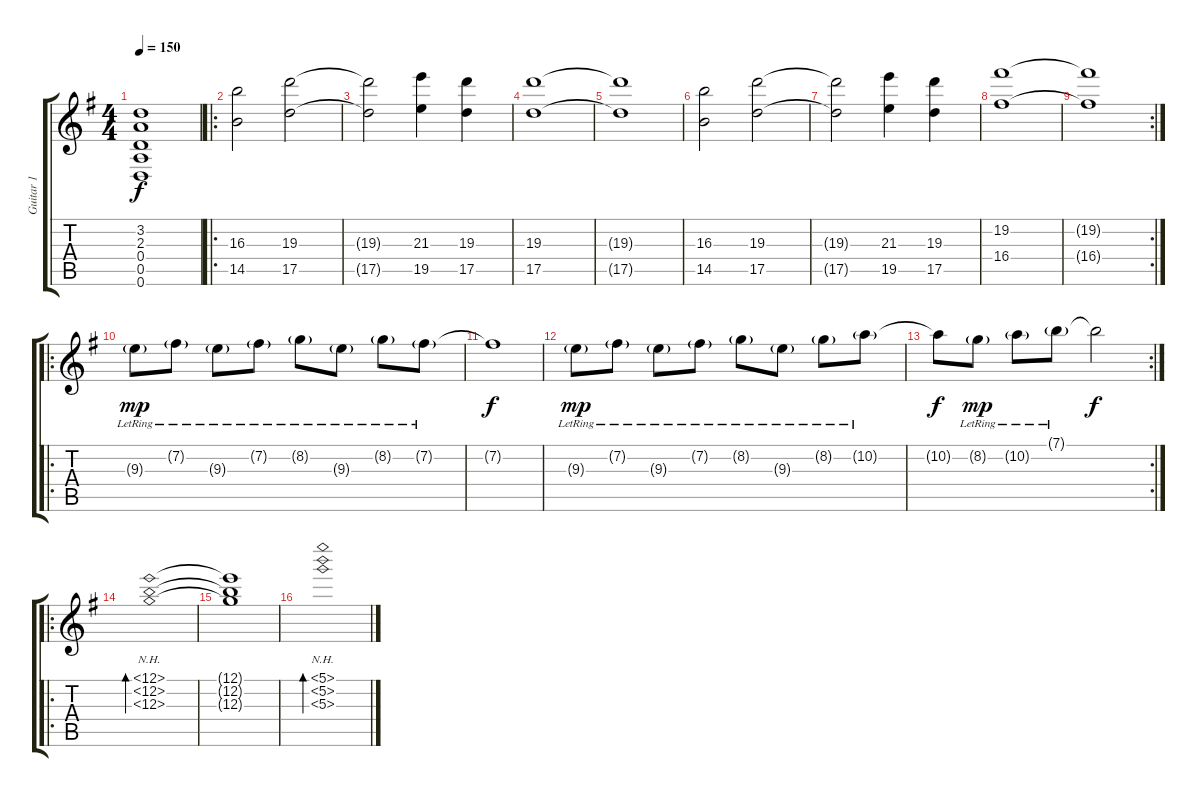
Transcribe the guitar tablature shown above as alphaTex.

\track ("Guitar 1" "Guitar 1") {instrument distortionguitar}
\staff {score tabs}
\tuning (E4 B3 G3 D3 A2 D2) {hide}
\ts (4 4)
\tempo 150
\clef g2
\ks g
(3.2{t} 2.3{t} 0.4{t} 0.5{t} 0.6{t}).1{dy f} |
\ro
(16.3 14.5).2{instrument distortionguitar} (19.3 17.5).2 |
(19.3{t} 17.5{t}).2 (21.3 19.5).4 (19.3 17.5).4 |
(19.3 17.5).1 |
(19.3{t} 17.5{t}).1 |
(16.3 14.5).2{instrument distortionguitar} (19.3 17.5).2 |
(19.3{t} 17.5{t}).2 (21.3 19.5).4 (19.3 17.5).4 |
(19.2 16.4).1 |
\rc 2
(19.2{t} 16.4{t}).1 |
\ro
9.3{g lr}.8{dy mp} 7.2{g lr}.8 9.3{g lr}.8 7.2{g lr}.8 8.2{g lr}.8 9.3{g lr}.8 8.2{g lr}.8 7.2{g lr}.8 |
7.2{t}.1{dy f} |
9.3{g lr}.8{dy mp} 7.2{g lr}.8 9.3{g lr}.8 7.2{g lr}.8 8.2{g lr}.8 9.3{g lr}.8 8.2{g lr}.8 10.2{g lr}.8 |
\rc 2
10.2{t}.8{dy f} 8.2{g lr}.8{dy mp} 10.2{g lr}.8 7.1{g lr}.8 7.1{t}.2{dy f} |
\ro
(12.1{nh} 12.2{nh} 12.3{nh}).1{bd 480 instrument acousticguitarsteel} |
(12.1{t} 12.2{t} 12.3{t}).1 |
(5.1{nh} 5.2{nh} 5.3{nh}).1{bd 480}
